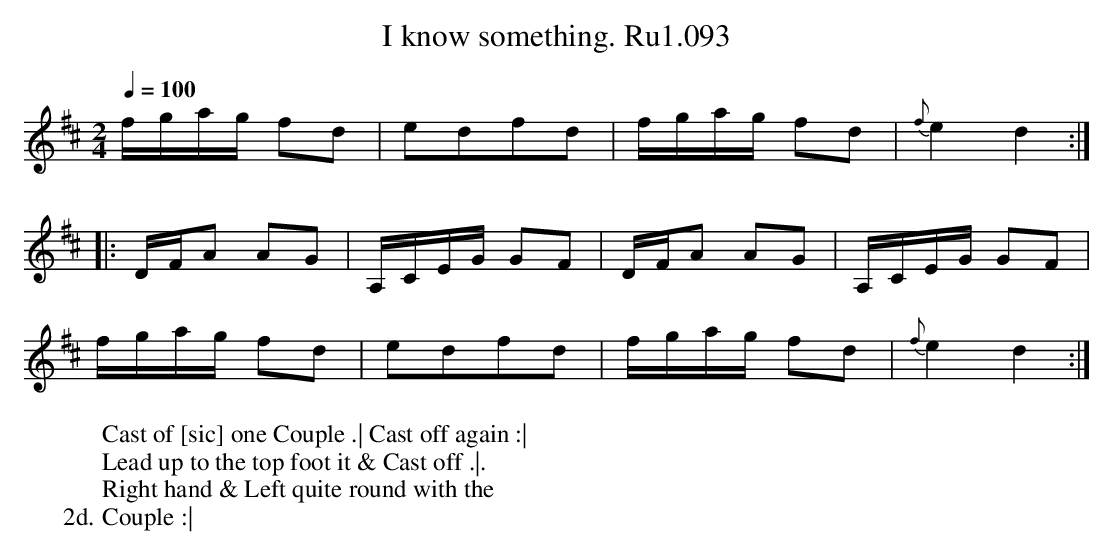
X:1
T:I know something. Ru1.093
M:2/4
L:1/8
Q:1/4=100
K:D
f/g/a/g/ fd|edfd|f/g/a/g/ fd|{f}e2d2:|
|:D/F/A AG|A,/C/E/G/ GF|D/F/A AG|A,/C/E/G/ GF|
f/g/a/g/ fd|edfd|f/g/a/g/ fd|{f}e2d2:|
W:Cast of [sic] one Couple .| Cast off again :|
W:Lead up to the top foot it & Cast off .|.
W:Right hand & Left quite round with the
W:2d. Couple :|
